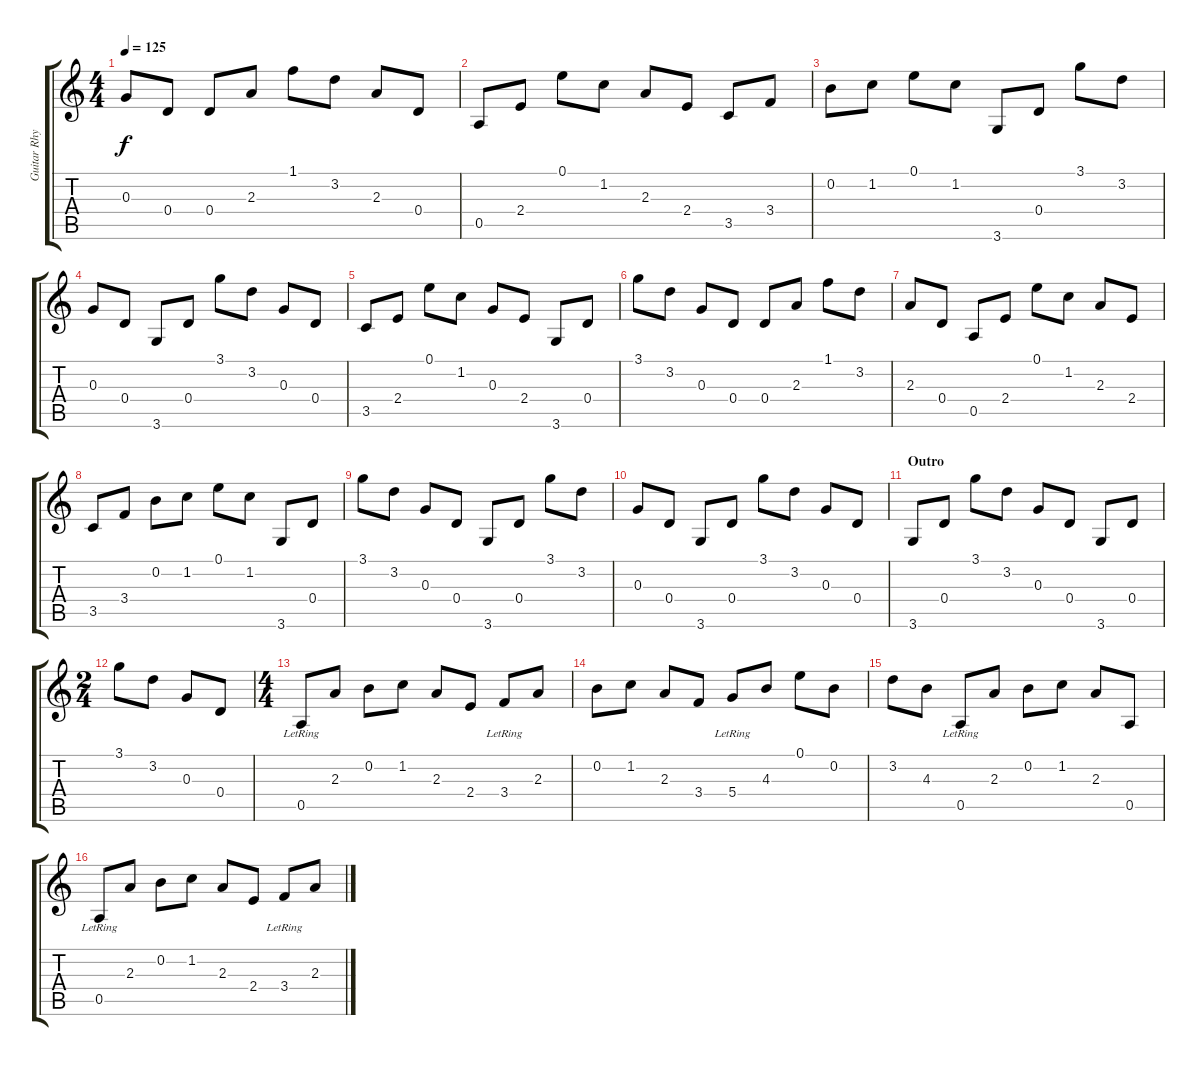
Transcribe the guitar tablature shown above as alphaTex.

\track ("Guitar Rhythm 1" "Guitar Rhy") {instrument acousticguitarsteel}
\staff {score tabs}
\tuning (E4 B3 G3 D3 A2 E2) {hide}
\ts (4 4)
\tempo 125
\clef g2
\ks c
0.3.8{dy f} 0.4.8 0.4.8 2.3.8 1.1.8 3.2.8 2.3.8 0.4.8 |
0.5.8 2.4.8 0.1.8 1.2.8 2.3.8 2.4.8 3.5.8 3.4.8 |
0.2.8 1.2.8 0.1.8 1.2.8 3.6.8 0.4.8 3.1.8 3.2.8 |
0.3.8 0.4.8 3.6.8 0.4.8 3.1.8 3.2.8 0.3.8 0.4.8 |
3.5.8 2.4.8 0.1.8 1.2.8 0.3.8 2.4.8 3.6.8 0.4.8 |
3.1.8 3.2.8 0.3.8 0.4.8 0.4.8 2.3.8 1.1.8 3.2.8 |
2.3.8 0.4.8 0.5.8 2.4.8 0.1.8 1.2.8 2.3.8 2.4.8 |
3.5.8 3.4.8 0.2.8 1.2.8 0.1.8 1.2.8 3.6.8 0.4.8 |
3.1.8 3.2.8 0.3.8 0.4.8 3.6.8 0.4.8 3.1.8 3.2.8 |
0.3.8 0.4.8 3.6.8 0.4.8 3.1.8 3.2.8 0.3.8 0.4.8 |
\section ("" "Outro ")
3.6.8 0.4.8 3.1.8 3.2.8 0.3.8 0.4.8 3.6.8 0.4.8 |
\ts (2 4)
3.1.8 3.2.8 0.3.8 0.4.8 |
\ts (4 4)
0.5{lr}.8{volume 6} 2.3.8 0.2.8 1.2.8 2.3.8 2.4.8 3.4{lr}.8 2.3.8 |
0.2.8 1.2.8 2.3.8 3.4.8 5.4{lr}.8 4.3.8 0.1.8 0.2.8 |
3.2.8 4.3.8 0.5{lr}.8 2.3.8 0.2.8 1.2.8 2.3.8 0.5.8 |
0.5{lr}.8 2.3.8 0.2.8 1.2.8 2.3.8 2.4.8 3.4{lr}.8 2.3.8
